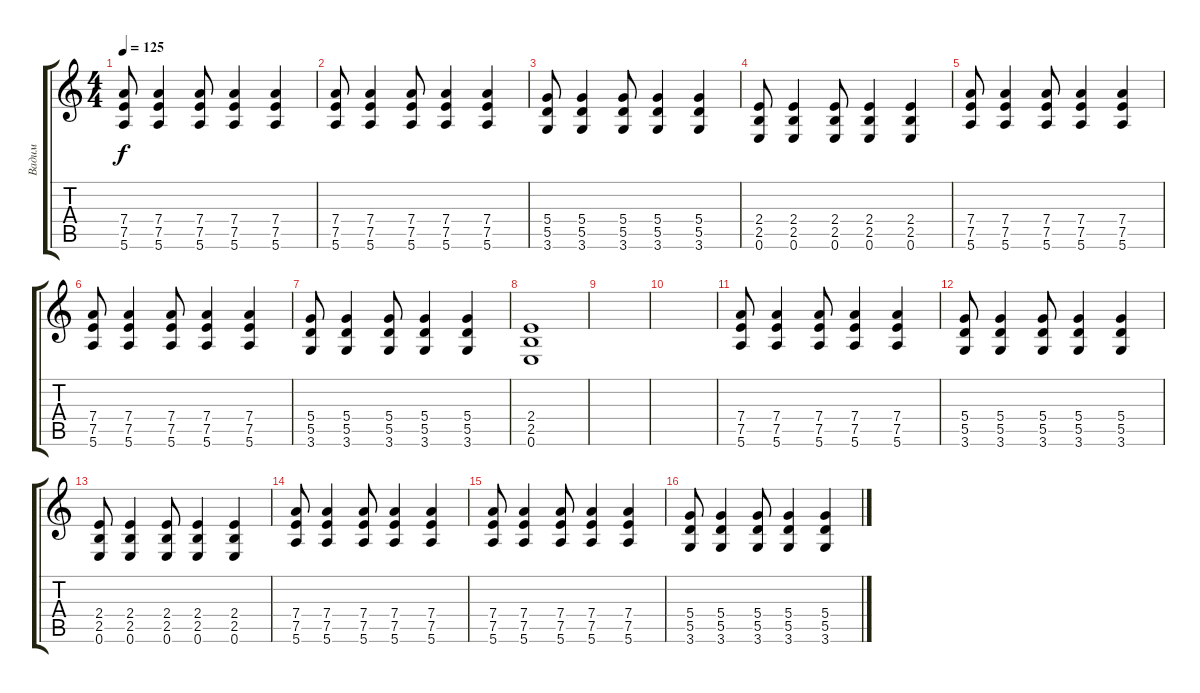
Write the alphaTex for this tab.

\track ("Вадим" "Вадим") {instrument distortionguitar}
\staff {score tabs}
\tuning (E4 B3 G3 D3 A2 E2) {hide}
\ts (4 4)
\tempo 125
\clef g2
\ks c
(7.4 7.5 5.6).8{dy f} (7.4 7.5 5.6).4 (7.4 7.5 5.6).8 (7.4 7.5 5.6).4 (7.4 7.5 5.6).4 |
(7.4 7.5 5.6).8 (7.4 7.5 5.6).4 (7.4 7.5 5.6).8 (7.4 7.5 5.6).4 (7.4 7.5 5.6).4 |
(5.4 5.5 3.6).8 (5.4 5.5 3.6).4 (5.4 5.5 3.6).8 (5.4 5.5 3.6).4 (5.4 5.5 3.6).4 |
(2.4 2.5 0.6).8 (2.4 2.5 0.6).4 (2.4 2.5 0.6).8 (2.4 2.5 0.6).4 (2.4 2.5 0.6).4 |
(7.4 7.5 5.6).8 (7.4 7.5 5.6).4 (7.4 7.5 5.6).8 (7.4 7.5 5.6).4 (7.4 7.5 5.6).4 |
(7.4 7.5 5.6).8 (7.4 7.5 5.6).4 (7.4 7.5 5.6).8 (7.4 7.5 5.6).4 (7.4 7.5 5.6).4 |
(5.4 5.5 3.6).8 (5.4 5.5 3.6).4 (5.4 5.5 3.6).8 (5.4 5.5 3.6).4 (5.4 5.5 3.6).4 |
(2.4 2.5 0.6).1 |
|
|
(7.4 7.5 5.6).8 (7.4 7.5 5.6).4 (7.4 7.5 5.6).8 (7.4 7.5 5.6).4 (7.4 7.5 5.6).4 |
(5.4 5.5 3.6).8 (5.4 5.5 3.6).4 (5.4 5.5 3.6).8 (5.4 5.5 3.6).4 (5.4 5.5 3.6).4 |
(2.4 2.5 0.6).8 (2.4 2.5 0.6).4 (2.4 2.5 0.6).8 (2.4 2.5 0.6).4 (2.4 2.5 0.6).4 |
(7.4 7.5 5.6).8 (7.4 7.5 5.6).4 (7.4 7.5 5.6).8 (7.4 7.5 5.6).4 (7.4 7.5 5.6).4 |
(7.4 7.5 5.6).8 (7.4 7.5 5.6).4 (7.4 7.5 5.6).8 (7.4 7.5 5.6).4 (7.4 7.5 5.6).4 |
(5.4 5.5 3.6).8 (5.4 5.5 3.6).4 (5.4 5.5 3.6).8 (5.4 5.5 3.6).4 (5.4 5.5 3.6).4
